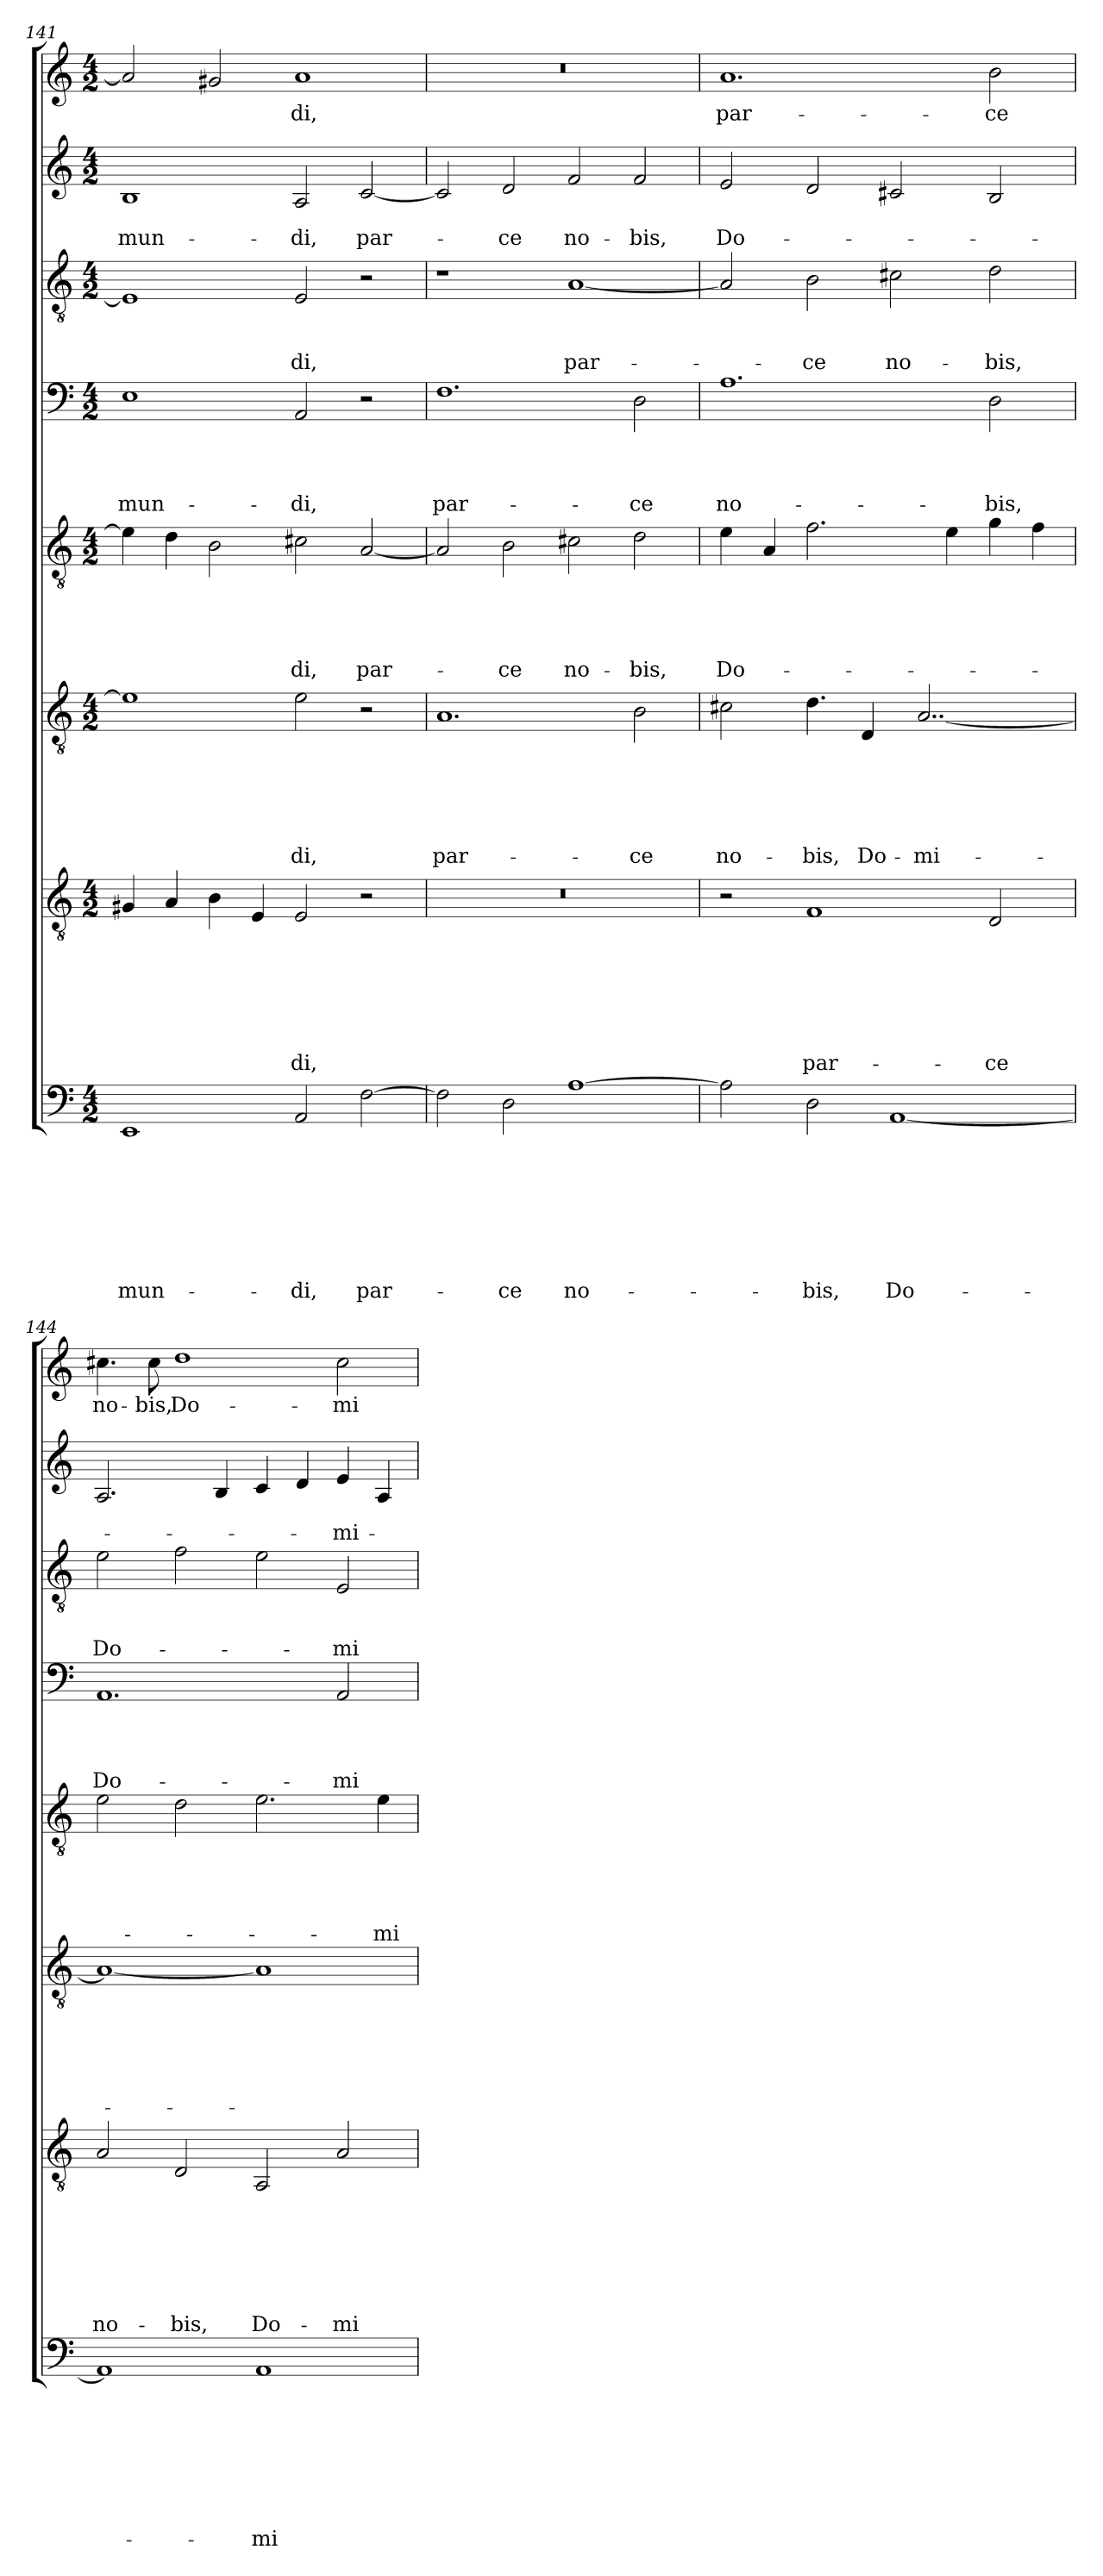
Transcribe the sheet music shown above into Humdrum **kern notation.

**kern	**text	**text	**text	**text	**text	**text	**text	**text	**kern	**text	**text	**text	**text	**text	**text	**text	**kern	**text	**text	**text	**text	**text	**text	**kern	**text	**text	**text	**text	**text	**kern	**text	**text	**text	**text	**kern	**text	**text	**text	**kern	**text	**text	**kern	**text
*part8	*part8	*part8	*part8	*part8	*part8	*part8	*part8	*part8	*part7	*part7	*part7	*part7	*part7	*part7	*part7	*part7	*part6	*part6	*part6	*part6	*part6	*part6	*part6	*part5	*part5	*part5	*part5	*part5	*part5	*part4	*part4	*part4	*part4	*part4	*part3	*part3	*part3	*part3	*part2	*part2	*part2	*part1	*part1
*staff8	*staff8	*staff8	*staff8	*staff8	*staff8	*staff8	*staff8	*staff8	*staff7	*staff7	*staff7	*staff7	*staff7	*staff7	*staff7	*staff7	*staff6	*staff6	*staff6	*staff6	*staff6	*staff6	*staff6	*staff5	*staff5	*staff5	*staff5	*staff5	*staff5	*staff4	*staff4	*staff4	*staff4	*staff4	*staff3	*staff3	*staff3	*staff3	*staff2	*staff2	*staff2	*staff1	*staff1
*clefF4	*	*	*	*	*	*	*	*	*clefGv2	*	*	*	*	*	*	*	*clefGv2	*	*	*	*	*	*	*clefGv2	*	*	*	*	*	*clefF4	*	*	*	*	*clefGv2	*	*	*	*clefG2	*	*	*clefG2	*
*k[]	*	*	*	*	*	*	*	*	*k[]	*	*	*	*	*	*	*	*k[]	*	*	*	*	*	*	*k[]	*	*	*	*	*	*k[]	*	*	*	*	*k[]	*	*	*	*k[]	*	*	*k[]	*
*a:	*	*	*	*	*	*	*	*	*a:	*	*	*	*	*	*	*	*a:	*	*	*	*	*	*	*a:	*	*	*	*	*	*a:	*	*	*	*	*a:	*	*	*	*a:	*	*	*a:	*
*M4/2	*	*	*	*	*	*	*	*	*M4/2	*	*	*	*	*	*	*	*M4/2	*	*	*	*	*	*	*M4/2	*	*	*	*	*	*M4/2	*	*	*	*	*M4/2	*	*	*	*M4/2	*	*	*M4/2	*
=141	=141	=141	=141	=141	=141	=141	=141	=141	=141	=141	=141	=141	=141	=141	=141	=141	=141	=141	=141	=141	=141	=141	=141	=141	=141	=141	=141	=141	=141	=141	=141	=141	=141	=141	=141	=141	=141	=141	=141	=141	=141	=141	=141
!	!	!	!	!	!	!	!	!LO:LY:b	!	!	!	!	!	!	!	!	!	!	!	!	!	!	!	!	!	!	!	!	!	!	!	!	!	!LO:LY:b	!	!	!	!	!	!	!LO:LY:b	!	!
1EE	.	.	.	.	.	.	.	mun-	4G#X/	.	.	.	.	.	.	.	1e]	.	.	.	.	.	.	4e\]	.	.	.	.	.	1E	.	.	.	mun-	1E]	.	.	.	1B	.	mun-	2a/]	.
.	.	.	.	.	.	.	.	.	4A/	.	.	.	.	.	.	.	.	.	.	.	.	.	.	4d\	.	.	.	.	.	.	.	.	.	.	.	.	.	.	.	.	.	.	.
.	.	.	.	.	.	.	.	.	4B\	.	.	.	.	.	.	.	.	.	.	.	.	.	.	2B\	.	.	.	.	.	.	.	.	.	.	.	.	.	.	.	.	.	2g#X/	.
.	.	.	.	.	.	.	.	.	4E/	.	.	.	.	.	.	.	.	.	.	.	.	.	.	.	.	.	.	.	.	.	.	.	.	.	.	.	.	.	.	.	.	.	.
!	!	!	!	!	!	!	!	!LO:LY:b	!	!	!	!	!	!	!	!LO:LY:b	!	!	!	!	!	!	!LO:LY:b	!	!	!	!	!	!LO:LY:b	!	!	!	!	!LO:LY:b	!	!	!	!LO:LY:b	!	!	!LO:LY:b	!	!LO:LY:b
2AA/	.	.	.	.	.	.	.	-di,	2E/	.	.	.	.	.	.	-di,	2e\	.	.	.	.	.	-di,	2c#X\	.	.	.	.	-di,	2AA/	.	.	.	-di,	2E/	.	.	-di,	2A/	.	-di,	1a	-di,
!	!	!	!	!	!	!	!	!LO:LY:b	!	!	!	!	!	!	!	!	!	!	!	!	!	!	!	!	!	!	!	!	!LO:LY:b	!	!	!	!	!	!	!	!	!	!	!	!LO:LY:b	!	!
[2F\	.	.	.	.	.	.	.	par-	2r	.	.	.	.	.	.	.	2r	.	.	.	.	.	.	[2A/	.	.	.	.	par-	2r	.	.	.	.	2r	.	.	.	[2c/	.	par-	.	.
=142	=142	=142	=142	=142	=142	=142	=142	=142	=142	=142	=142	=142	=142	=142	=142	=142	=142	=142	=142	=142	=142	=142	=142	=142	=142	=142	=142	=142	=142	=142	=142	=142	=142	=142	=142	=142	=142	=142	=142	=142	=142	=142	=142
!	!	!	!	!	!	!	!	!	!	!	!	!	!	!	!	!	!	!	!	!	!	!	!LO:LY:b	!	!	!	!	!	!	!	!	!	!	!LO:LY:b	!	!	!	!	!	!	!	!	!
2F\]	.	.	.	.	.	.	.	.	0r	.	.	.	.	.	.	.	1.A	.	.	.	.	.	par-	2A/]	.	.	.	.	.	1.F	.	.	.	par-	1r	.	.	.	2c/]	.	.	0r	.
!	!	!	!	!	!	!	!	!LO:LY:b	!	!	!	!	!	!	!	!	!	!	!	!	!	!	!	!	!	!	!	!	!LO:LY:b	!	!	!	!	!	!	!	!	!	!	!	!LO:LY:b	!	!
2D\	.	.	.	.	.	.	.	-ce	.	.	.	.	.	.	.	.	.	.	.	.	.	.	.	2B\	.	.	.	.	-ce	.	.	.	.	.	.	.	.	.	2d/	.	-ce	.	.
!	!	!	!	!	!	!	!	!LO:LY:b	!	!	!	!	!	!	!	!	!	!	!	!	!	!	!	!	!	!	!	!	!LO:LY:b	!	!	!	!	!	!	!	!	!LO:LY:b	!	!	!LO:LY:b	!	!
[1A	.	.	.	.	.	.	.	no-	.	.	.	.	.	.	.	.	.	.	.	.	.	.	.	2c#X\	.	.	.	.	no-	.	.	.	.	.	[1A	.	.	par-	2f/	.	no-	.	.
!	!	!	!	!	!	!	!	!	!	!	!	!	!	!	!	!	!	!	!	!	!	!	!LO:LY:b	!	!	!	!	!	!LO:LY:b	!	!	!	!	!LO:LY:b	!	!	!	!	!	!	!LO:LY:b	!	!
.	.	.	.	.	.	.	.	.	.	.	.	.	.	.	.	.	2B\	.	.	.	.	.	-ce	2d\	.	.	.	.	-bis,	2D\	.	.	.	-ce	.	.	.	.	2f/	.	-bis,	.	.
=143	=143	=143	=143	=143	=143	=143	=143	=143	=143	=143	=143	=143	=143	=143	=143	=143	=143	=143	=143	=143	=143	=143	=143	=143	=143	=143	=143	=143	=143	=143	=143	=143	=143	=143	=143	=143	=143	=143	=143	=143	=143	=143	=143
!	!	!	!	!	!	!	!	!	!	!	!	!	!	!	!	!	!	!	!	!	!	!	!LO:LY:b	!	!	!	!	!	!LO:LY:b	!	!	!	!	!LO:LY:b	!	!	!	!	!	!	!LO:LY:b	!	!LO:LY:b
2A\]	.	.	.	.	.	.	.	.	2r	.	.	.	.	.	.	.	2c#X\	.	.	.	.	.	no-	4e\	.	.	.	.	Do-	1.A	.	.	.	no-	2A/]	.	.	.	2e/	.	Do-	1.a	par-
.	.	.	.	.	.	.	.	.	.	.	.	.	.	.	.	.	.	.	.	.	.	.	.	4A/	.	.	.	.	.	.	.	.	.	.	.	.	.	.	.	.	.	.	.
!	!	!	!	!	!	!	!	!LO:LY:b	!	!	!	!	!	!	!	!LO:LY:b	!	!	!	!	!	!	!LO:LY:b	!	!	!	!	!	!	!	!	!	!	!	!	!	!	!LO:LY:b	!	!	!	!	!
2D\	.	.	.	.	.	.	.	-bis,	1F	.	.	.	.	.	.	par-	4.d\	.	.	.	.	.	-bis,	2.f\	.	.	.	.	.	.	.	.	.	.	2B\	.	.	-ce	2d/	.	.	.	.
!	!	!	!	!	!	!	!	!	!	!	!	!	!	!	!	!	!	!	!	!	!	!	!LO:LY:b	!	!	!	!	!	!	!	!	!	!	!	!	!	!	!	!	!	!	!	!
.	.	.	.	.	.	.	.	.	.	.	.	.	.	.	.	.	4D/	.	.	.	.	.	Do-	.	.	.	.	.	.	.	.	.	.	.	.	.	.	.	.	.	.	.	.
!	!	!	!	!	!	!	!	!LO:LY:b	!	!	!	!	!	!	!	!	!	!	!	!	!	!	!	!	!	!	!	!	!	!	!	!	!	!	!	!	!	!LO:LY:b	!	!	!	!	!
[1AA	.	.	.	.	.	.	.	Do-	.	.	.	.	.	.	.	.	.	.	.	.	.	.	.	.	.	.	.	.	.	.	.	.	.	.	2c#X\	.	.	no-	2c#X/	.	.	.	.
!	!	!	!	!	!	!	!	!	!	!	!	!	!	!	!	!	!	!	!	!	!	!	!LO:LY:b	!	!	!	!	!	!	!	!	!	!	!	!	!	!	!	!	!	!	!	!
.	.	.	.	.	.	.	.	.	.	.	.	.	.	.	.	.	[2..A/	.	.	.	.	.	-mi-	.	.	.	.	.	.	.	.	.	.	.	.	.	.	.	.	.	.	.	.
.	.	.	.	.	.	.	.	.	.	.	.	.	.	.	.	.	.	.	.	.	.	.	.	4e\	.	.	.	.	.	.	.	.	.	.	.	.	.	.	.	.	.	.	.
!	!	!	!	!	!	!	!	!	!	!	!	!	!	!	!	!LO:LY:b	!	!	!	!	!	!	!	!	!	!	!	!	!	!	!	!	!	!LO:LY:b	!	!	!	!LO:LY:b	!	!	!	!	!LO:LY:b
.	.	.	.	.	.	.	.	.	2D/	.	.	.	.	.	.	-ce	.	.	.	.	.	.	.	4g\	.	.	.	.	.	2D\	.	.	.	-bis,	2d\	.	.	-bis,	2B/	.	.	2b\	-ce
.	.	.	.	.	.	.	.	.	.	.	.	.	.	.	.	.	.	.	.	.	.	.	.	4f\	.	.	.	.	.	.	.	.	.	.	.	.	.	.	.	.	.	.	.
!!LO:LB:g=z
=144	=144	=144	=144	=144	=144	=144	=144	=144	=144	=144	=144	=144	=144	=144	=144	=144	=144	=144	=144	=144	=144	=144	=144	=144	=144	=144	=144	=144	=144	=144	=144	=144	=144	=144	=144	=144	=144	=144	=144	=144	=144	=144	=144
!	!	!	!	!	!	!	!	!	!	!	!	!	!	!	!	!LO:LY:b	!	!	!	!	!	!	!	!	!	!	!	!	!	!	!	!	!	!LO:LY:b	!	!	!	!LO:LY:b	!	!	!	!	!LO:LY:b
1AA]	.	.	.	.	.	.	.	.	2A/	.	.	.	.	.	.	no-	1A_	.	.	.	.	.	.	2e\	.	.	.	.	.	1.AA	.	.	.	Do-	2e\	.	.	Do-	2.A/	.	.	4.cc#X\	no-
!	!	!	!	!	!	!	!	!	!	!	!	!	!	!	!	!	!	!	!	!	!	!	!	!	!	!	!	!	!	!	!	!	!	!	!	!	!	!	!	!	!	!	!LO:LY:b
.	.	.	.	.	.	.	.	.	.	.	.	.	.	.	.	.	.	.	.	.	.	.	.	.	.	.	.	.	.	.	.	.	.	.	.	.	.	.	.	.	.	8cc#\	-bis,
!	!	!	!	!	!	!	!	!	!	!	!	!	!	!	!	!LO:LY:b	!	!	!	!	!	!	!	!	!	!	!	!	!	!	!	!	!	!	!	!	!	!	!	!	!	!	!LO:LY:b
.	.	.	.	.	.	.	.	.	2D/	.	.	.	.	.	.	-bis,	.	.	.	.	.	.	.	2d\	.	.	.	.	.	.	.	.	.	.	2f\	.	.	.	.	.	.	1dd	Do-
.	.	.	.	.	.	.	.	.	.	.	.	.	.	.	.	.	.	.	.	.	.	.	.	.	.	.	.	.	.	.	.	.	.	.	.	.	.	.	4B/	.	.	.	.
!	!	!	!	!	!	!	!	!LO:LY:b	!	!	!	!	!	!	!	!LO:LY:b	!	!	!	!	!	!	!	!	!	!	!	!	!	!	!	!	!	!	!	!	!	!	!	!	!	!	!
1AA	.	.	.	.	.	.	.	-mi-	2AA/	.	.	.	.	.	.	Do-	1A]	.	.	.	.	.	.	2.e\	.	.	.	.	.	.	.	.	.	.	2e\	.	.	.	4c/	.	.	.	.
.	.	.	.	.	.	.	.	.	.	.	.	.	.	.	.	.	.	.	.	.	.	.	.	.	.	.	.	.	.	.	.	.	.	.	.	.	.	.	4d/	.	.	.	.
!	!	!	!	!	!	!	!	!	!	!	!	!	!	!	!	!LO:LY:b	!	!	!	!	!	!	!	!	!	!	!	!	!	!	!	!	!	!LO:LY:b	!	!	!	!LO:LY:b	!	!	!LO:LY:b	!	!LO:LY:b
.	.	.	.	.	.	.	.	.	2A/	.	.	.	.	.	.	-mi-	.	.	.	.	.	.	.	.	.	.	.	.	.	2AA/	.	.	.	-mi-	2E/	.	.	-mi-	4e/	.	-mi-	2cc#\	-mi-
!	!	!	!	!	!	!	!	!	!	!	!	!	!	!	!	!	!	!	!	!	!	!	!	!	!	!	!	!	!LO:LY:b	!	!	!	!	!	!	!	!	!	!	!	!	!	!
.	.	.	.	.	.	.	.	.	.	.	.	.	.	.	.	.	.	.	.	.	.	.	.	4e\	.	.	.	.	-mi-	.	.	.	.	.	.	.	.	.	4A/	.	.	.	.
=	=	=	=	=	=	=	=	=	=	=	=	=	=	=	=	=	=	=	=	=	=	=	=	=	=	=	=	=	=	=	=	=	=	=	=	=	=	=	=	=	=	=	=
*-	*-	*-	*-	*-	*-	*-	*-	*-	*-	*-	*-	*-	*-	*-	*-	*-	*-	*-	*-	*-	*-	*-	*-	*-	*-	*-	*-	*-	*-	*-	*-	*-	*-	*-	*-	*-	*-	*-	*-	*-	*-	*-	*-
